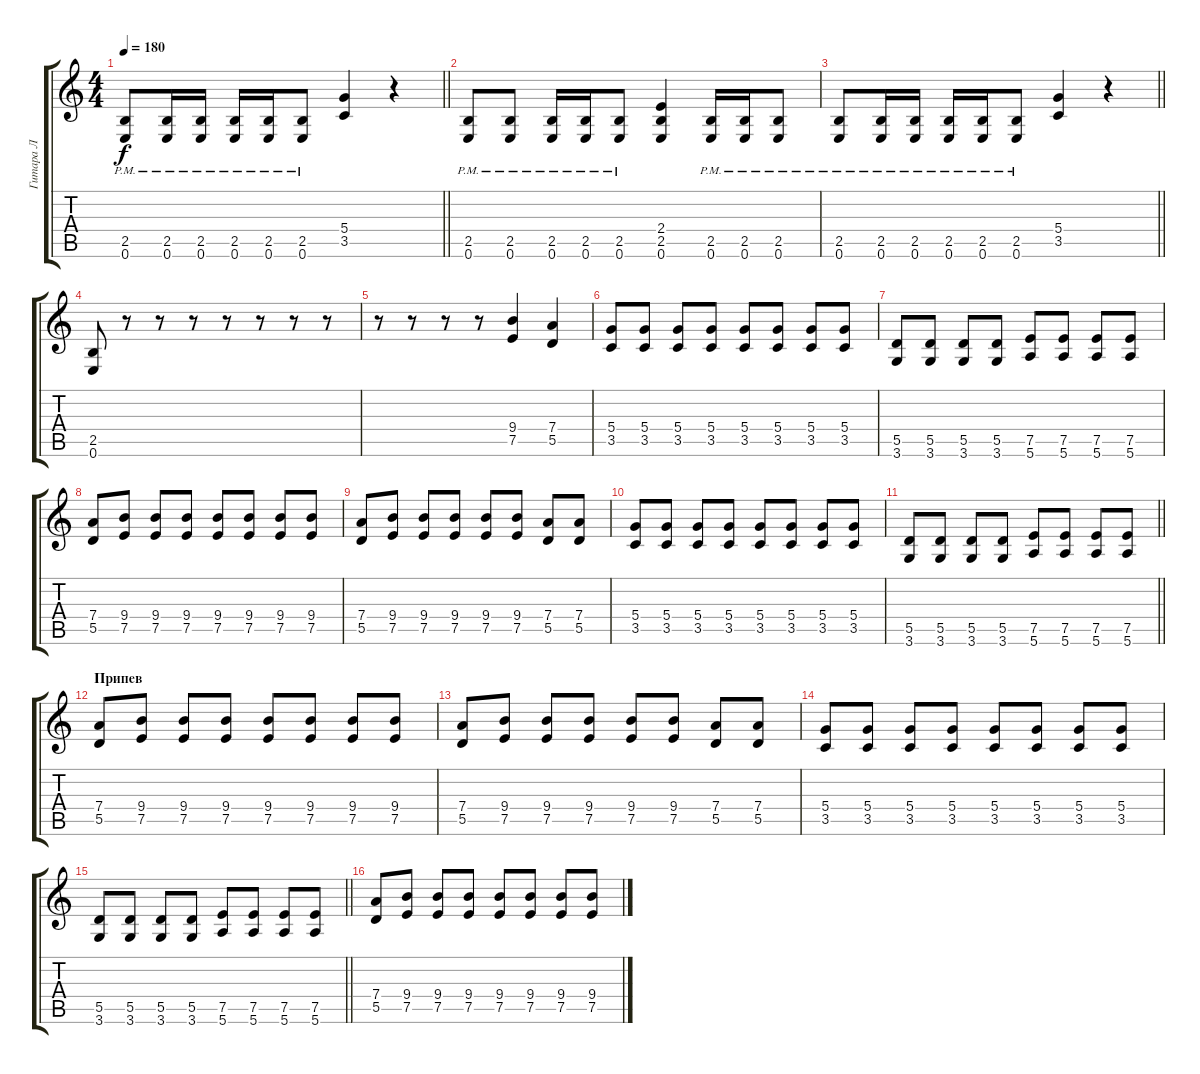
\track ("Гитара Л" "Гитара Л") {instrument distortionguitar}
\staff {score tabs}
\tuning (E4 B3 G3 D3 A2 E2) {hide}
\ts (4 4)
\tempo 180
\clef g2
\barLineRight lightlight
\ks c
(2.5{pm} 0.6{pm}).8{dy f} (2.5{pm} 0.6{pm}).16 (2.5{pm} 0.6{pm}).16 (2.5{pm} 0.6{pm}).16 (2.5{pm} 0.6{pm}).16 (2.5{pm} 0.6{pm}).8 (5.4 3.5).4 r.4 |
(2.5{pm} 0.6{pm}).8 (2.5{pm} 0.6{pm}).8 (2.5{pm} 0.6{pm}).16 (2.5{pm} 0.6{pm}).16 (2.5{pm} 0.6{pm}).8 (2.4 2.5 0.6).4 (2.5{pm} 0.6{pm}).16 (2.5{pm} 0.6{pm}).16 (2.5{pm} 0.6{pm}).8 |
\barLineRight lightlight
(2.5{pm} 0.6{pm}).8 (2.5{pm} 0.6{pm}).16 (2.5{pm} 0.6{pm}).16 (2.5{pm} 0.6{pm}).16 (2.5{pm} 0.6{pm}).16 (2.5{pm} 0.6{pm}).8 (5.4 3.5).4 r.4 |
\section ("" " ")
(2.5 0.6).8 r.8 r.8 r.8 r.8 r.8 r.8 r.8 |
r.8 r.8 r.8 r.8 (9.4 7.5).4 (7.4 5.5).4 |
(5.4 3.5).8 (5.4 3.5).8 (5.4 3.5).8 (5.4 3.5).8 (5.4 3.5).8 (5.4 3.5).8 (5.4 3.5).8 (5.4 3.5).8 |
(5.5 3.6).8 (5.5 3.6).8 (5.5 3.6).8 (5.5 3.6).8 (7.5 5.6).8 (7.5 5.6).8 (7.5 5.6).8 (7.5 5.6).8 |
(7.4 5.5).8 (9.4 7.5).8 (9.4 7.5).8 (9.4 7.5).8 (9.4 7.5).8 (9.4 7.5).8 (9.4 7.5).8 (9.4 7.5).8 |
(7.4 5.5).8 (9.4 7.5).8 (9.4 7.5).8 (9.4 7.5).8 (9.4 7.5).8 (9.4 7.5).8 (7.4 5.5).8 (7.4 5.5).8 |
(5.4 3.5).8 (5.4 3.5).8 (5.4 3.5).8 (5.4 3.5).8 (5.4 3.5).8 (5.4 3.5).8 (5.4 3.5).8 (5.4 3.5).8 |
\barLineRight lightlight
(5.5 3.6).8 (5.5 3.6).8 (5.5 3.6).8 (5.5 3.6).8 (7.5 5.6).8 (7.5 5.6).8 (7.5 5.6).8 (7.5 5.6).8 |
\section ("" "Припев")
(7.4 5.5).8 (9.4 7.5).8 (9.4 7.5).8 (9.4 7.5).8 (9.4 7.5).8 (9.4 7.5).8 (9.4 7.5).8 (9.4 7.5).8 |
(7.4 5.5).8 (9.4 7.5).8 (9.4 7.5).8 (9.4 7.5).8 (9.4 7.5).8 (9.4 7.5).8 (7.4 5.5).8 (7.4 5.5).8 |
(5.4 3.5).8 (5.4 3.5).8 (5.4 3.5).8 (5.4 3.5).8 (5.4 3.5).8 (5.4 3.5).8 (5.4 3.5).8 (5.4 3.5).8 |
\barLineRight lightlight
(5.5 3.6).8 (5.5 3.6).8 (5.5 3.6).8 (5.5 3.6).8 (7.5 5.6).8 (7.5 5.6).8 (7.5 5.6).8 (7.5 5.6).8 |
(7.4 5.5).8 (9.4 7.5).8 (9.4 7.5).8 (9.4 7.5).8 (9.4 7.5).8 (9.4 7.5).8 (9.4 7.5).8 (9.4 7.5).8
